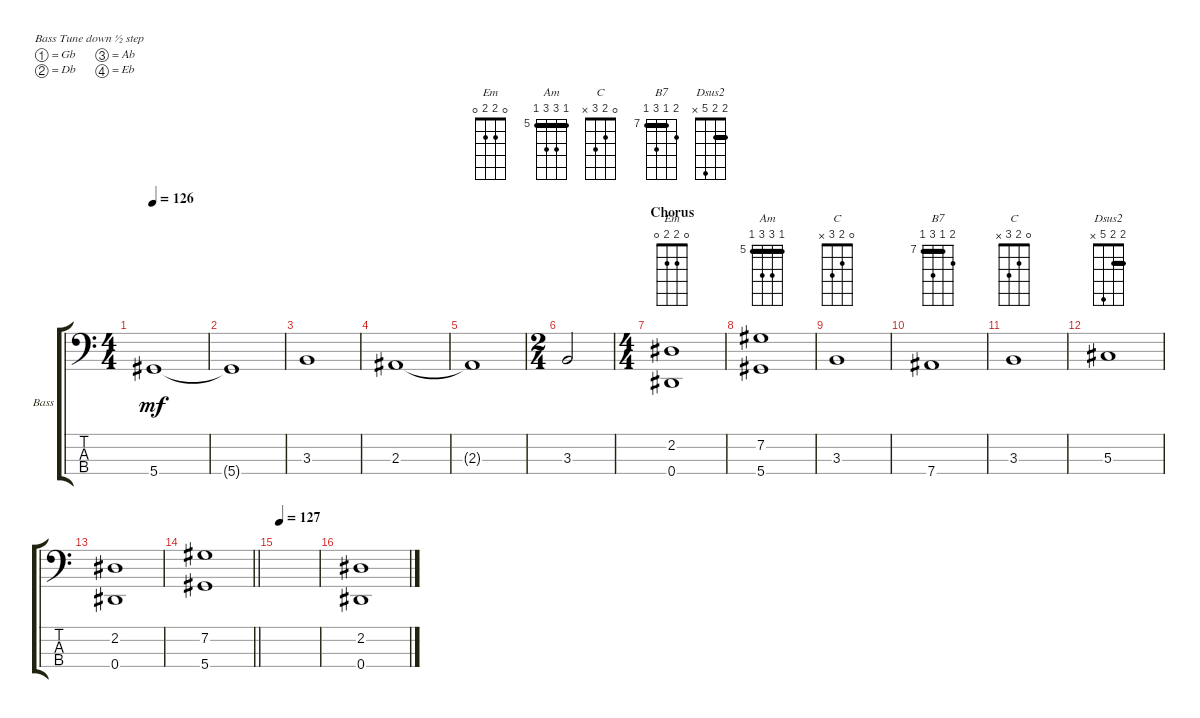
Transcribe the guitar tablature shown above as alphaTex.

\defaultSystemsLayout 4
\bracketExtendMode groupsimilarinstruments
\firstSystemTrackNameOrientation horizontal
\otherSystemsTrackNameOrientation horizontal
\chordDiagramsInScore
\track ("Bass" "Bass") {instrument electricbassfinger}
\staff {score tabs}
\tuning (Gb2 Db2 Ab1 Eb1)
\chord ("Em" 0 2 2 0)
\chord ("Am" 5 7 7 5) {firstfret 5 barre 5}
\chord ("C" 0 2 3 x)
\chord ("B7" 8 7 9 7) {firstfret 7 barre 7}
\chord ("Dsus2" 2 2 5 x) {barre 2}
\ts (4 4)
\tempo 126
\clef f4
\scale
0.333333
\ks c
5.4.1{dy mf} |
\scale
0.333333 5.4{t}.1 |
\scale
0.333333 3.3.1 |
\scale
0.333333 2.3.1 |
\scale
0.333333 2.3{t}.1 |
\ts (2 4)
3.3.2 |
\ts (4 4)
\section ("" "Chorus")
\scale
0.333333 (0.4 2.2).1{ch "Em"} |
\scale
0.333333 (5.4 7.2).1{ch "Am"} |
\scale
0.333333 3.3.1{ch "C"} |
\scale
0.333333 7.4.1{ch "B7"} |
\scale
0.333333 3.3.1{ch "C"} |
\scale
0.333333 5.3.1{ch "Dsus2"} |
\scale
0.333333 (0.4 2.2).1 |
\scale
0.333333
\barLineRight lightlight
(5.4 7.2).1 |
\tempo (127 0.0465116)
\scale
0.333333 |
\scale
0.333333 (0.4 2.2).1
